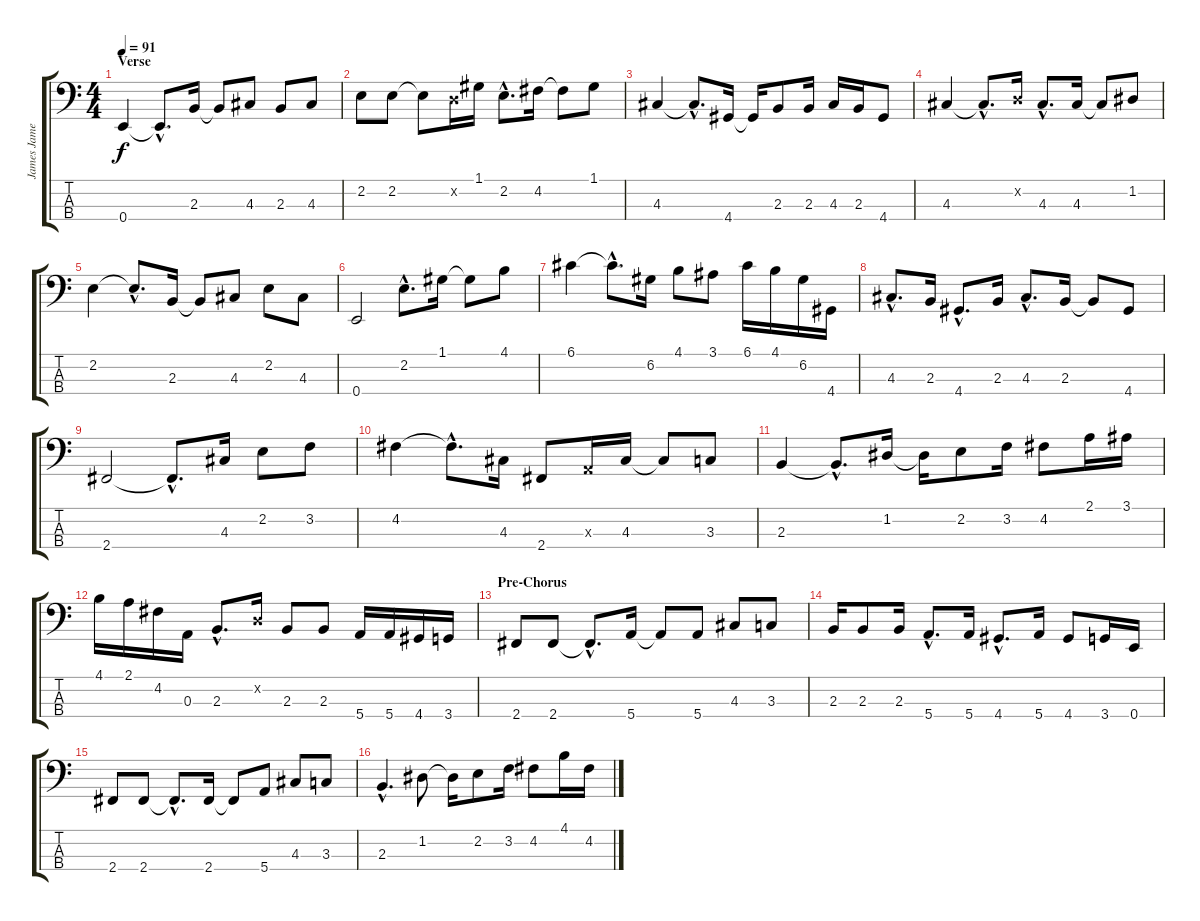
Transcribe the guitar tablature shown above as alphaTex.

\track ("James Jamerson" "James Jame") {instrument electricbassfinger}
\staff {score tabs}
\tuning (G2 D2 A1 E1) {hide}
\ts (4 4)
\section ("" "Verse")
\tempo 91
\clef f4
\ks c
0.4.4{dy f} 0.4{hac t}.8{d} 2.3.16 2.3{t}.8 4.3.8 2.3.8 4.3.8 |
2.2.8 2.2.8 2.2{t}.8 0.2{x}.16 1.1.16 2.2{hac}.8{d} 4.2.16 4.2{t}.8 1.1.8 |
4.3.4 4.3{hac t}.8{d} 4.4.16 4.4{t}.16 2.3.8 2.3.16 4.3.16 2.3.16 4.4.8 |
4.3.4 4.3{hac t}.8{d} 0.2{x}.16 4.3{hac}.8{d} 4.3.16 4.3{t}.8 1.2.8 |
2.2.4 2.2{hac t}.8{d} 2.3.16 2.3{t}.8 4.3.8 2.2.8 4.3.8 |
0.4.2 2.2{hac}.8{d} 1.1.16 1.1{t}.8 4.1.8 |
6.1.4 6.1{hac t}.8{d} 6.2.16 4.1.8 3.1.8 6.1.16 4.1.16 6.2.16 4.4.16 |
4.3{hac}.8{d} 2.3.16 4.4{hac}.8{d} 2.3.16 4.3{hac}.8{d} 2.3.16 2.3{t}.8 4.4.8 |
2.4.2 2.4{hac t}.8{d} 4.3.16 2.2.8 3.2.8 |
4.2.4 4.2{hac t}.8{d} 4.3.16 2.4.8 0.3{x}.16 4.3.16 4.3{t}.8 3.3.8 |
2.3.4 2.3{hac t}.8{d} 1.2.16 1.2{t}.16 2.2.8 3.2.16 4.2.8 2.1.16 3.1.16 |
4.1.16 2.1.16 4.2.16 0.3.16 2.3{hac}.8{d} 0.2{x}.16 2.3.8 2.3.8 5.4.16 5.4.16 4.4.16 3.4.16 |
\section ("" "Pre-Chorus")
2.4.8 2.4.8 2.4{hac t}.8{d} 5.4.16 5.4{t}.8 5.4.8 4.3.8 3.3.8 |
2.3.16 2.3.8 2.3.16 5.4{hac}.8{d} 5.4.16 4.4{hac}.8{d} 5.4.16 4.4.8 3.4.16 0.4.16 |
2.4.8 2.4.8 2.4{hac t}.8{d} 2.4.16 2.4{t}.8 5.4.8 4.3.8 3.3.8 |
2.3{hac}.4{d} 1.2.8 1.2{t}.16 2.2.8 3.2.16 4.2.8 4.1.16 4.2.16
